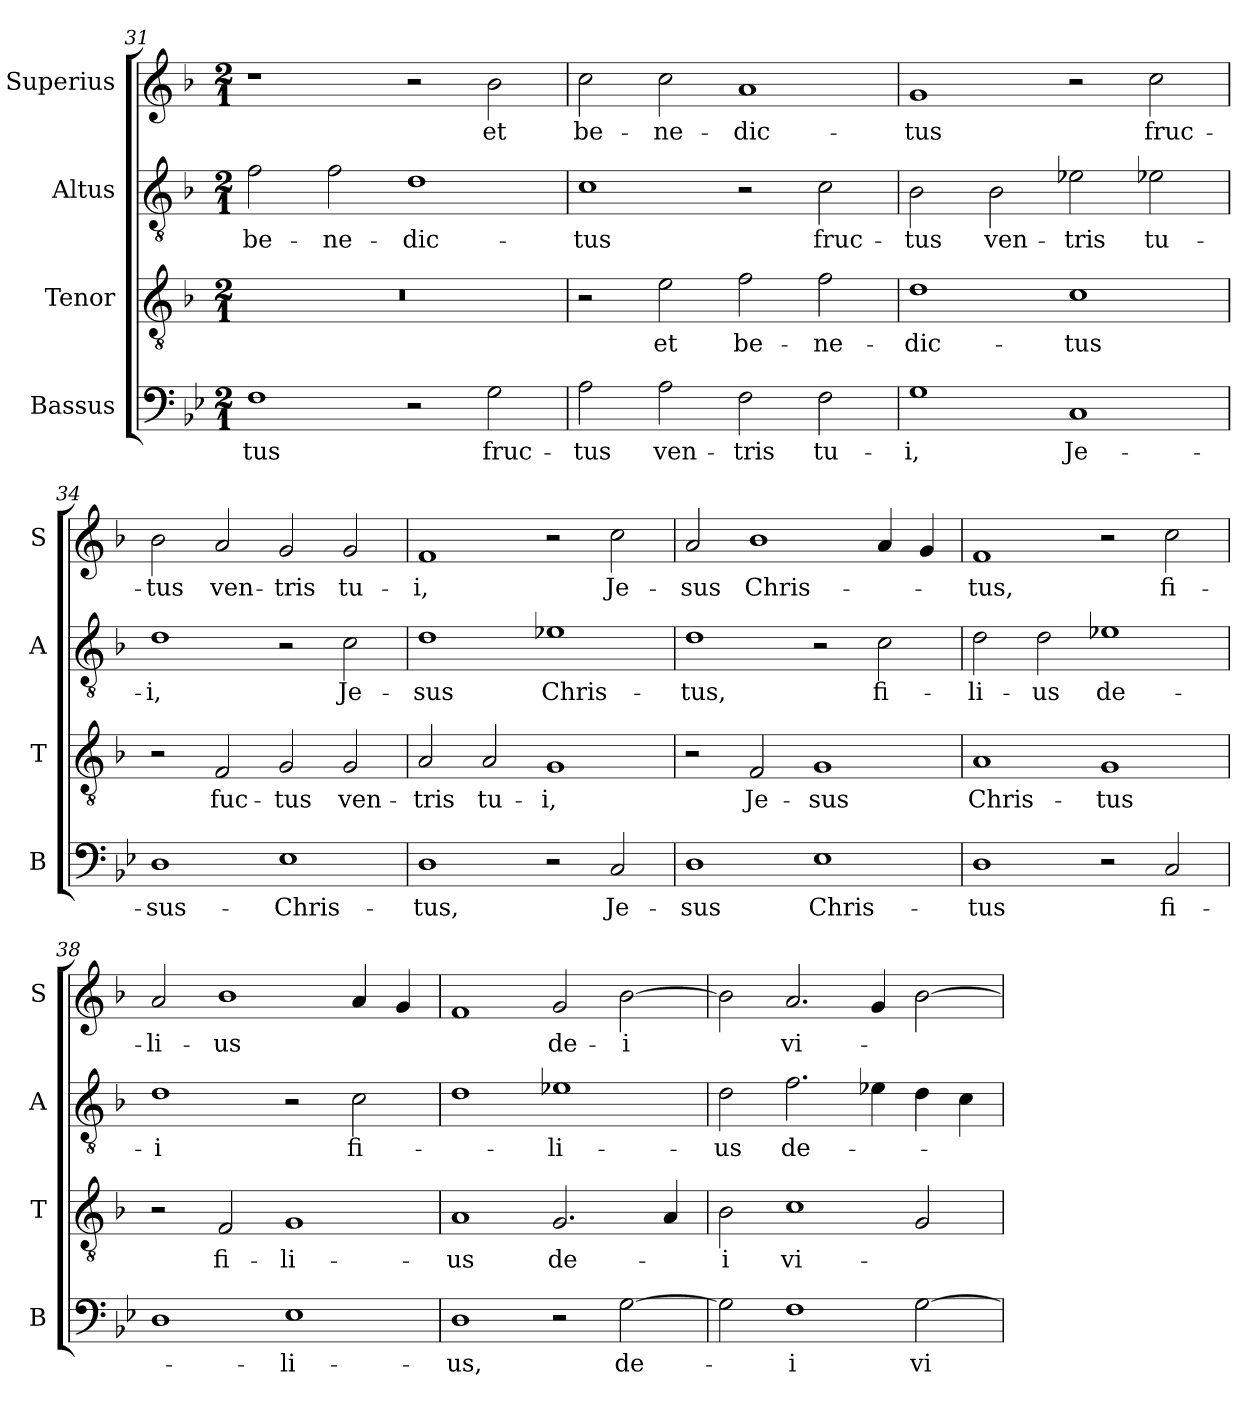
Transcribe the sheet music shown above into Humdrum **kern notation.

**kern	**text	**kern	**text	**kern	**text	**kern	**text
*part4	*part4	*part3	*part3	*part2	*part2	*part1	*part1
*staff4	*staff4	*staff3	*staff3	*staff2	*staff2	*staff1	*staff1
*I"Bassus	*	*I"Tenor	*	*I"Altus	*	*I"Superius	*
*I'B	*	*I'T	*	*I'A	*	*I'S	*
*clefF4	*	*clefGv2	*	*clefGv2	*	*clefG2	*
*k[b-e-]	*	*k[b-]	*	*k[b-]	*	*k[b-]	*
*M2/1	*	*M2/1	*	*M2/1	*	*M2/1	*
=31	=31	=31	=31	=31	=31	=31	=31
1F	-tus	0r	.	2f	be-	1r	.
.	.	.	.	2f	-ne-	.	.
2r	.	.	.	1d	-dic-	2r	.
2G	fruc-	.	.	.	.	2b-	et
=32	=32	=32	=32	=32	=32	=32	=32
2A	-tus	2r	.	1c	-tus	2cc	be-
2A	ven-	2e	et	.	.	2cc	-ne-
2F	-tris	2f	be-	2r	.	1a	-dic-
2F	tu-	2f	-ne-	2c	fruc-	.	.
=33	=33	=33	=33	=33	=33	=33	=33
1G	-i,	1d	-dic-	2B-	-tus	1g	-tus
.	.	.	.	2B-	ven-	.	.
1C	Je-	1c	-tus	2e-X	-tris	2r	.
.	.	.	.	2e-X	tu-	2cc	fruc-
=34	=34	=34	=34	=34	=34	=34	=34
1D	-sus-	2r	.	1d	-i,	2b-	-tus
.	.	2F	fuc-	.	.	2a	ven-
1E-	Chris-	2G	-tus	2r	.	2g	-tris
.	.	2G	ven-	2c	Je-	2g	tu-
=35	=35	=35	=35	=35	=35	=35	=35
1D	-tus,	2A	-tris	1d	-sus	1f	-i,
.	.	2A	tu-	.	.	.	.
2r	.	1G	-i,	1e-X	Chris-	2r	.
2C	Je-	.	.	.	.	2cc	Je-
=36	=36	=36	=36	=36	=36	=36	=36
1D	-sus	2r	.	1d	-tus,	2a	-sus
.	.	2F	Je-	.	.	1b-	Chris-
1E-	Chris-	1G	-sus	2r	.	.	.
.	.	.	.	2c	fi-	4a	.
.	.	.	.	.	.	4g	.
=37	=37	=37	=37	=37	=37	=37	=37
1D	-tus	1A	Chris-	2d	-li-	1f	-tus,
.	.	.	.	2d	-us	.	.
2r	.	1G	-tus	1e-X	de-	2r	.
2C	fi-	.	.	.	.	2cc	fi-
=38	=38	=38	=38	=38	=38	=38	=38
1D	.	2r	.	1d	-i	2a	-li-
.	.	2F	fi-	.	.	1b-	-us
1E-	-li-	1G	-li-	2r	.	.	.
.	.	.	.	2c	fi-	4a	.
.	.	.	.	.	.	4g	.
=39	=39	=39	=39	=39	=39	=39	=39
1D	-us,	1A	-us	1d	.	1f	.
2r	.	2.G	de-	1e-X	-li-	2g	de-
[2G	de-	.	.	.	.	[2b-	-i
.	.	4A	.	.	.	.	.
=40	=40	=40	=40	=40	=40	=40	=40
2G]	.	2B-	-i	2d	-us	2b-]	.
1F	-i	1c	vi-	2.f	de-	2.a	vi-
.	.	.	.	4e-X	.	4g	.
[2G	vi-	2G	.	4d	.	[2b-	.
.	.	.	.	4c	.	.	.
=	=	=	=	=	=	=	=
*-	*-	*-	*-	*-	*-	*-	*-
